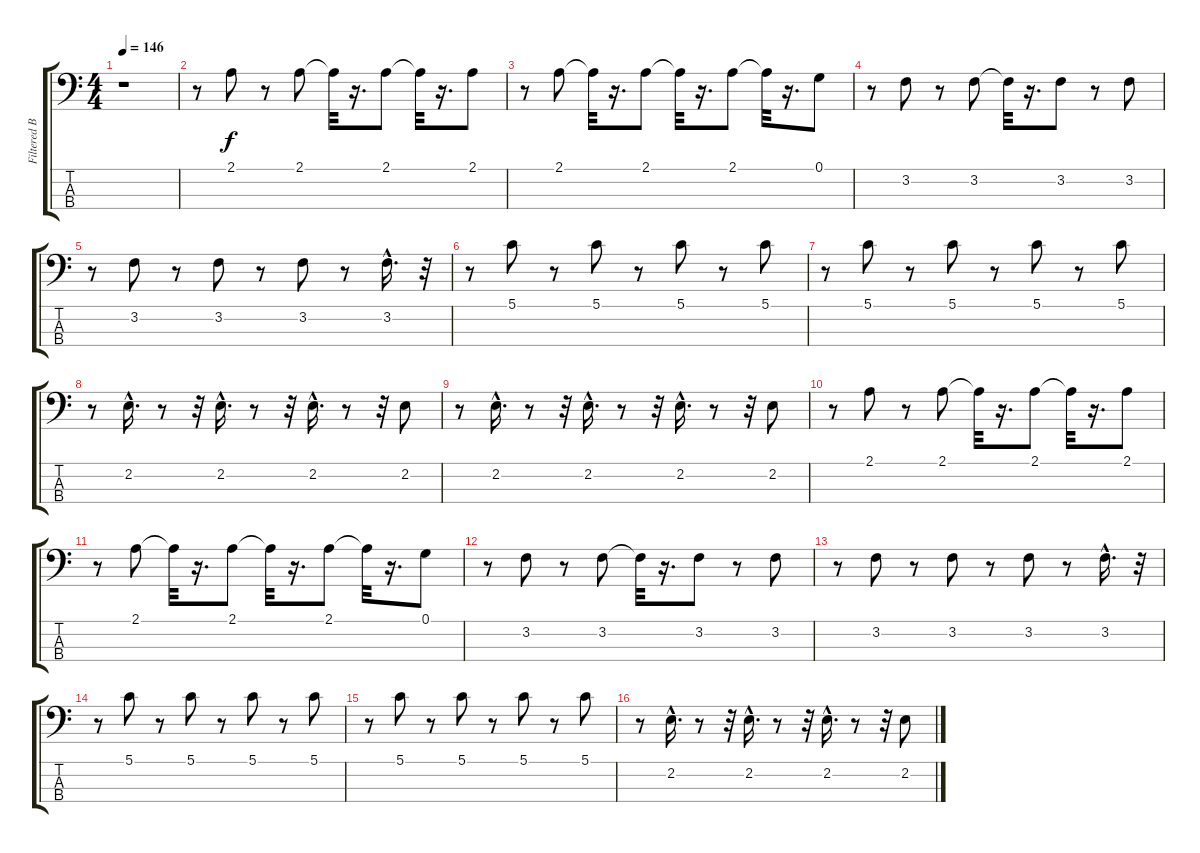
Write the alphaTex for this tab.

\track ("Filtered Bass" "Filtered B") {instrument synthbass1}
\staff {score tabs}
\tuning (G2 D2 A1 E1) {hide}
\ts (4 4)
\tempo 146
\clef f4
\ks c
r.1{dy fff} |
r.8 2.1.8{dy f} r.8 2.1.8 2.1{t}.32 r.16{d} 2.1.8 2.1{t}.32 r.16{d} 2.1.8 |
r.8 2.1.8 2.1{t}.32 r.16{d} 2.1.8 2.1{t}.32 r.16{d} 2.1.8 2.1{t}.32 r.16{d} 0.1.8 |
r.8 3.2.8 r.8 3.2.8 3.2{t}.32 r.16{d} 3.2.8 r.8 3.2.8 |
r.8 3.2.8 r.8 3.2.8 r.8 3.2.8 r.8 3.2{hac}.16{d} r.32 |
r.8 5.1.8 r.8 5.1.8 r.8 5.1.8 r.8 5.1.8 |
r.8 5.1.8 r.8 5.1.8 r.8 5.1.8 r.8 5.1.8 |
r.8 2.2{hac}.16{d} r.8 r.32 2.2{hac}.16{d} r.8 r.32 2.2{hac}.16{d} r.8 r.32 2.2.8 |
r.8 2.2{hac}.16{d} r.8 r.32 2.2{hac}.16{d} r.8 r.32 2.2{hac}.16{d} r.8 r.32 2.2.8 |
r.8 2.1.8 r.8 2.1.8 2.1{t}.32 r.16{d} 2.1.8 2.1{t}.32 r.16{d} 2.1.8 |
r.8 2.1.8 2.1{t}.32 r.16{d} 2.1.8 2.1{t}.32 r.16{d} 2.1.8 2.1{t}.32 r.16{d} 0.1.8 |
r.8 3.2.8 r.8 3.2.8 3.2{t}.32 r.16{d} 3.2.8 r.8 3.2.8 |
r.8 3.2.8 r.8 3.2.8 r.8 3.2.8 r.8 3.2{hac}.16{d} r.32 |
r.8 5.1.8 r.8 5.1.8 r.8 5.1.8 r.8 5.1.8 |
r.8 5.1.8 r.8 5.1.8 r.8 5.1.8 r.8 5.1.8 |
r.8 2.2{hac}.16{d} r.8 r.32 2.2{hac}.16{d} r.8 r.32 2.2{hac}.16{d} r.8 r.32 2.2.8
